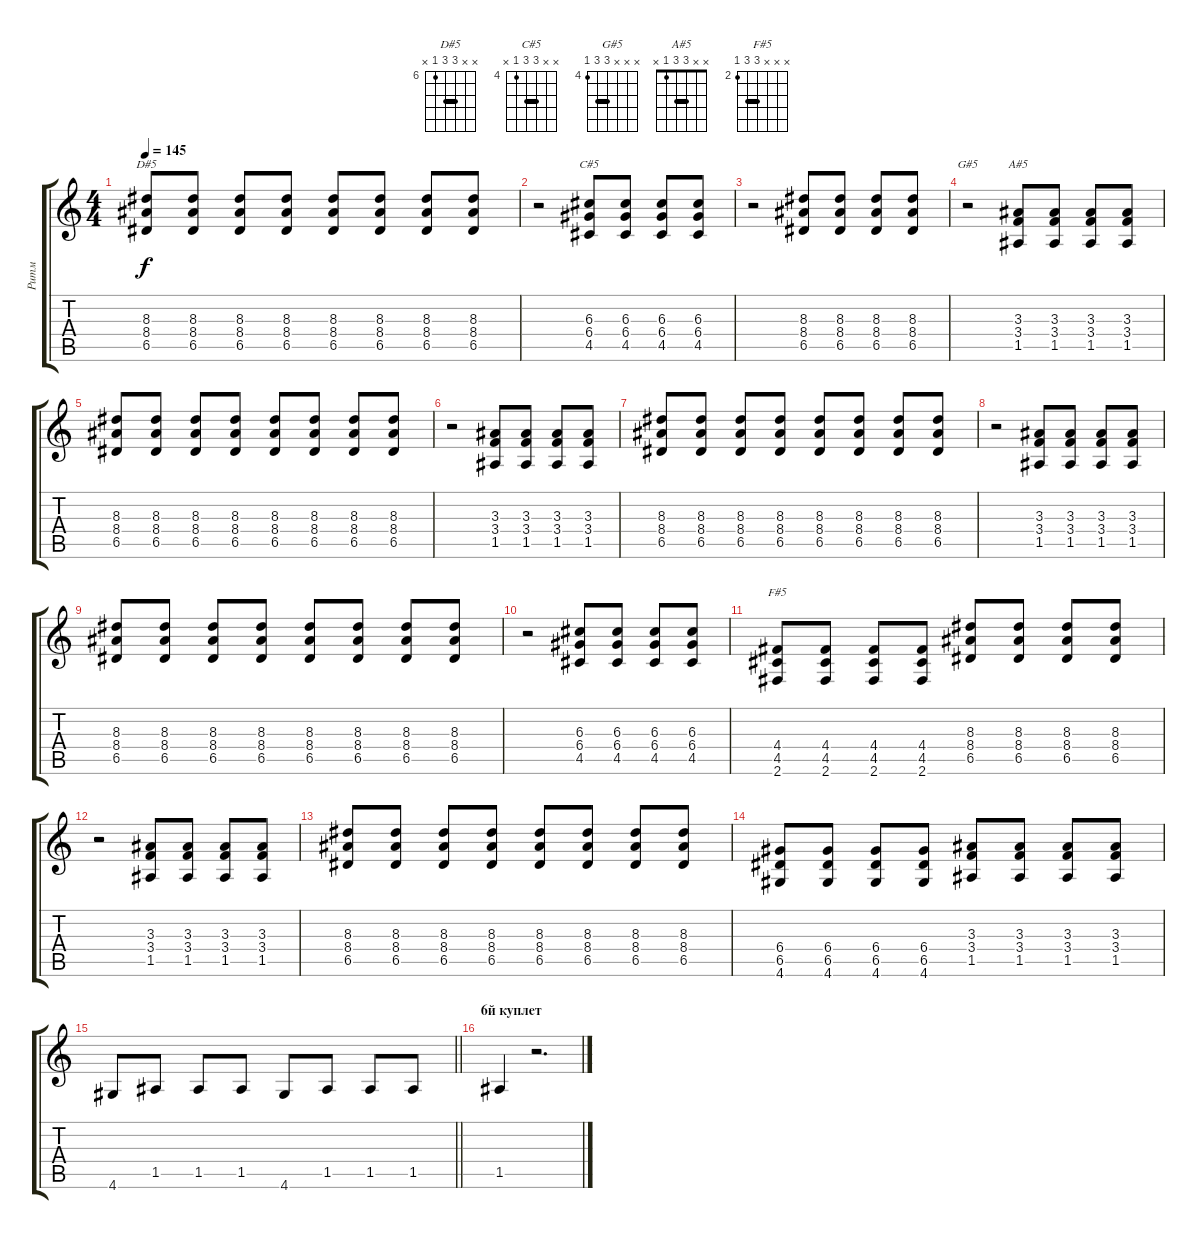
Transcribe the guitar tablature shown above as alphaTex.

\track ("Ритм" "Ритм") {instrument overdrivenguitar}
\staff {score tabs}
\tuning (E4 B3 G3 D3 A2 E2) {hide}
\chord ("D#5" x x 8 8 6 x) {firstfret 6 barre 8}
\chord ("C#5" x x 6 6 4 x) {firstfret 4 barre 6}
\chord ("G#5" x x x 6 6 4) {firstfret 4 barre 6}
\chord ("A#5" x x 3 3 1 x) {barre 3}
\chord ("F#5" x x x 4 4 2) {firstfret 2 barre 4}
\ts (4 4)
\tempo 145
\clef g2
\ks c
(8.3 8.4 6.5).8{ch "D#5" dy f} (8.3 8.4 6.5).8 (8.3 8.4 6.5).8 (8.3 8.4 6.5).8 (8.3 8.4 6.5).8 (8.3 8.4 6.5).8 (8.3 8.4 6.5).8 (8.3 8.4 6.5).8 |
r.2 (6.3 6.4 4.5).8{ch "C#5"} (6.3 6.4 4.5).8 (6.3 6.4 4.5).8 (6.3 6.4 4.5).8 |
r.2 (8.3 8.4 6.5).8 (8.3 8.4 6.5).8 (8.3 8.4 6.5).8 (8.3 8.4 6.5).8 |
r.2{ch "G#5"} (3.3 3.4 1.5).8{ch "A#5"} (3.3 3.4 1.5).8 (3.3 3.4 1.5).8 (3.3 3.4 1.5).8 |
(8.3 8.4 6.5).8 (8.3 8.4 6.5).8 (8.3 8.4 6.5).8 (8.3 8.4 6.5).8 (8.3 8.4 6.5).8 (8.3 8.4 6.5).8 (8.3 8.4 6.5).8 (8.3 8.4 6.5).8 |
r.2 (3.3 3.4 1.5).8 (3.3 3.4 1.5).8 (3.3 3.4 1.5).8 (3.3 3.4 1.5).8 |
(8.3 8.4 6.5).8 (8.3 8.4 6.5).8 (8.3 8.4 6.5).8 (8.3 8.4 6.5).8 (8.3 8.4 6.5).8 (8.3 8.4 6.5).8 (8.3 8.4 6.5).8 (8.3 8.4 6.5).8 |
r.2 (3.3 3.4 1.5).8 (3.3 3.4 1.5).8 (3.3 3.4 1.5).8 (3.3 3.4 1.5).8 |
(8.3 8.4 6.5).8 (8.3 8.4 6.5).8 (8.3 8.4 6.5).8 (8.3 8.4 6.5).8 (8.3 8.4 6.5).8 (8.3 8.4 6.5).8 (8.3 8.4 6.5).8 (8.3 8.4 6.5).8 |
r.2 (6.3 6.4 4.5).8 (6.3 6.4 4.5).8 (6.3 6.4 4.5).8 (6.3 6.4 4.5).8 |
(4.4 4.5 2.6).8{ch "F#5"} (4.4 4.5 2.6).8 (4.4 4.5 2.6).8 (4.4 4.5 2.6).8 (8.3 8.4 6.5).8 (8.3 8.4 6.5).8 (8.3 8.4 6.5).8 (8.3 8.4 6.5).8 |
r.2 (3.3 3.4 1.5).8 (3.3 3.4 1.5).8 (3.3 3.4 1.5).8 (3.3 3.4 1.5).8 |
(8.3 8.4 6.5).8 (8.3 8.4 6.5).8 (8.3 8.4 6.5).8 (8.3 8.4 6.5).8 (8.3 8.4 6.5).8 (8.3 8.4 6.5).8 (8.3 8.4 6.5).8 (8.3 8.4 6.5).8 |
(6.4 6.5 4.6).8 (6.4 6.5 4.6).8 (6.4 6.5 4.6).8 (6.4 6.5 4.6).8 (3.3 3.4 1.5).8 (3.3 3.4 1.5).8 (3.3 3.4 1.5).8 (3.3 3.4 1.5).8 |
\barLineRight lightlight
4.6.8 1.5.8 1.5.8 1.5.8 4.6.8 1.5.8 1.5.8 1.5.8 |
\section ("" "6й куплет")
1.5.4 r.2{d}
